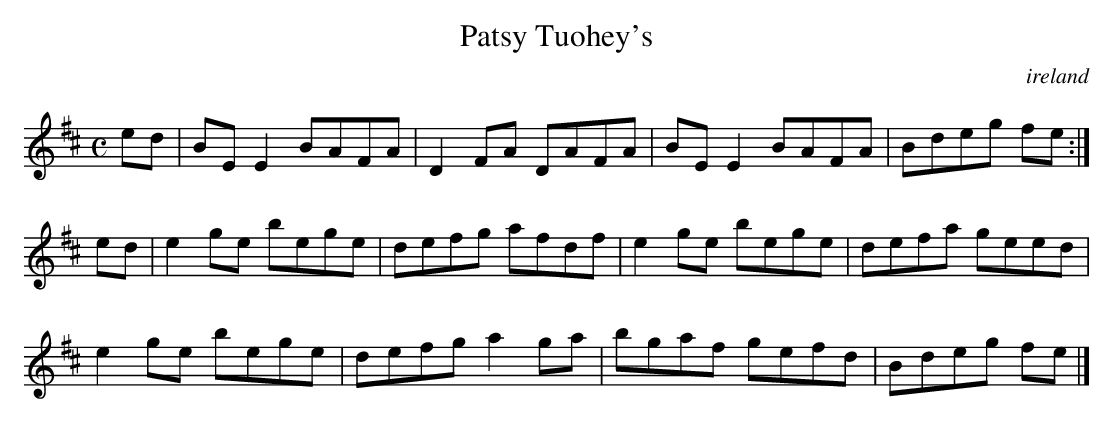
X:1
T:Patsy Tuohey's
O:ireland
M:C
L:1/8
K:E Dorian
ed|BEE2 BAFA|D2FA DAFA|BEE2 BAFA|Bdeg fe:|!
ed|e2ge bege|defg afdf|e2ge bege|defa geed|!
e2ge bege|defg a2ga|bgaf gefd|Bdeg fe|]!
